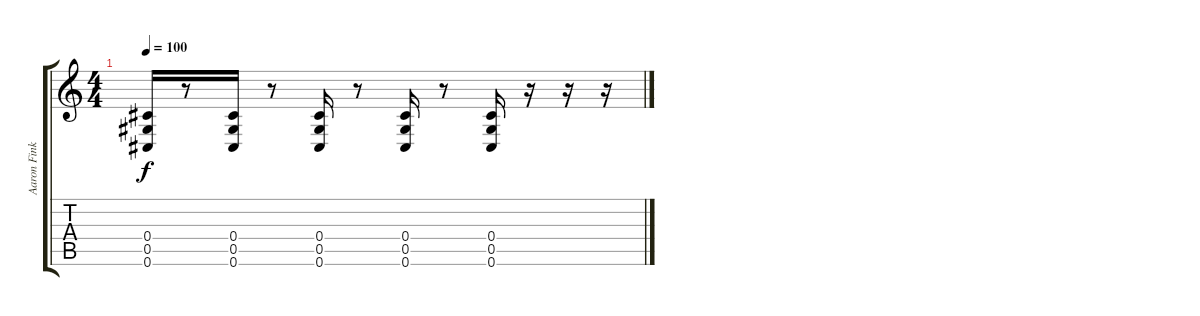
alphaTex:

\track ("Aaron Fink" "Aaron Fink") {instrument distortionguitar}
\staff {score tabs}
\tuning (Eb4 Bb3 Gb3 Db3 Ab2 Db2) {hide}
\ts (4 4)
\tempo 100
\clef g2
\ks c
(0.4 0.5 0.6).16{dy f} r.8 (0.4 0.5 0.6).16 r.8 (0.4 0.5 0.6).16 r.8 (0.4 0.5 0.6).16 r.8 (0.4 0.5 0.6).16 r.16 r.16 r.16
